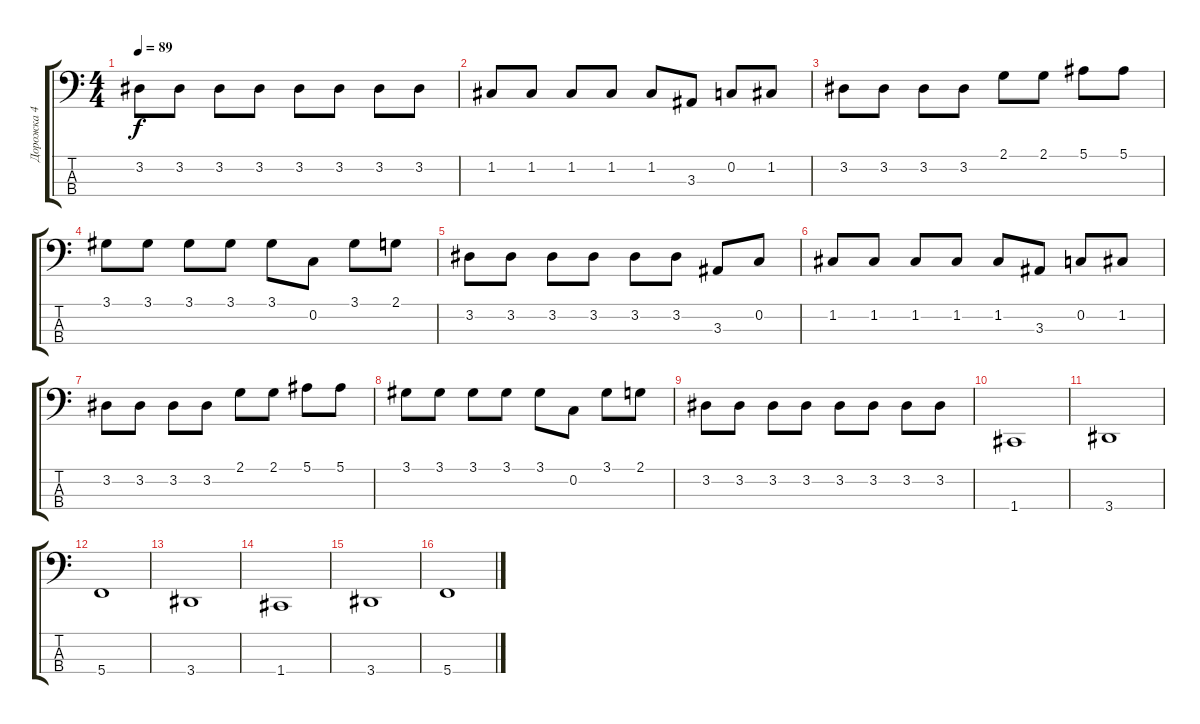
\track ("Дорожка 4" "Дорожка 4") {instrument electricbassfinger}
\staff {score tabs}
\tuning (F2 C2 G1 C1) {hide}
\ts (4 4)
\tempo 89
\clef f4
\ks c
3.2.8{dy f} 3.2.8 3.2.8 3.2.8 3.2.8 3.2.8 3.2.8 3.2.8 |
1.2.8 1.2.8 1.2.8 1.2.8 1.2.8 3.3.8 0.2.8 1.2.8 |
3.2.8 3.2.8 3.2.8 3.2.8 2.1.8 2.1.8 5.1.8 5.1.8 |
3.1.8 3.1.8 3.1.8 3.1.8 3.1.8 0.2.8 3.1.8 2.1.8 |
3.2.8 3.2.8 3.2.8 3.2.8 3.2.8 3.2.8 3.3.8 0.2.8 |
1.2.8 1.2.8 1.2.8 1.2.8 1.2.8 3.3.8 0.2.8 1.2.8 |
3.2.8 3.2.8 3.2.8 3.2.8 2.1.8 2.1.8 5.1.8 5.1.8 |
3.1.8 3.1.8 3.1.8 3.1.8 3.1.8 0.2.8 3.1.8 2.1.8 |
3.2.8 3.2.8 3.2.8 3.2.8 3.2.8 3.2.8 3.2.8 3.2.8 |
1.4.1 |
3.4.1 |
5.4.1 |
3.4.1 |
1.4.1 |
3.4.1 |
5.4.1
